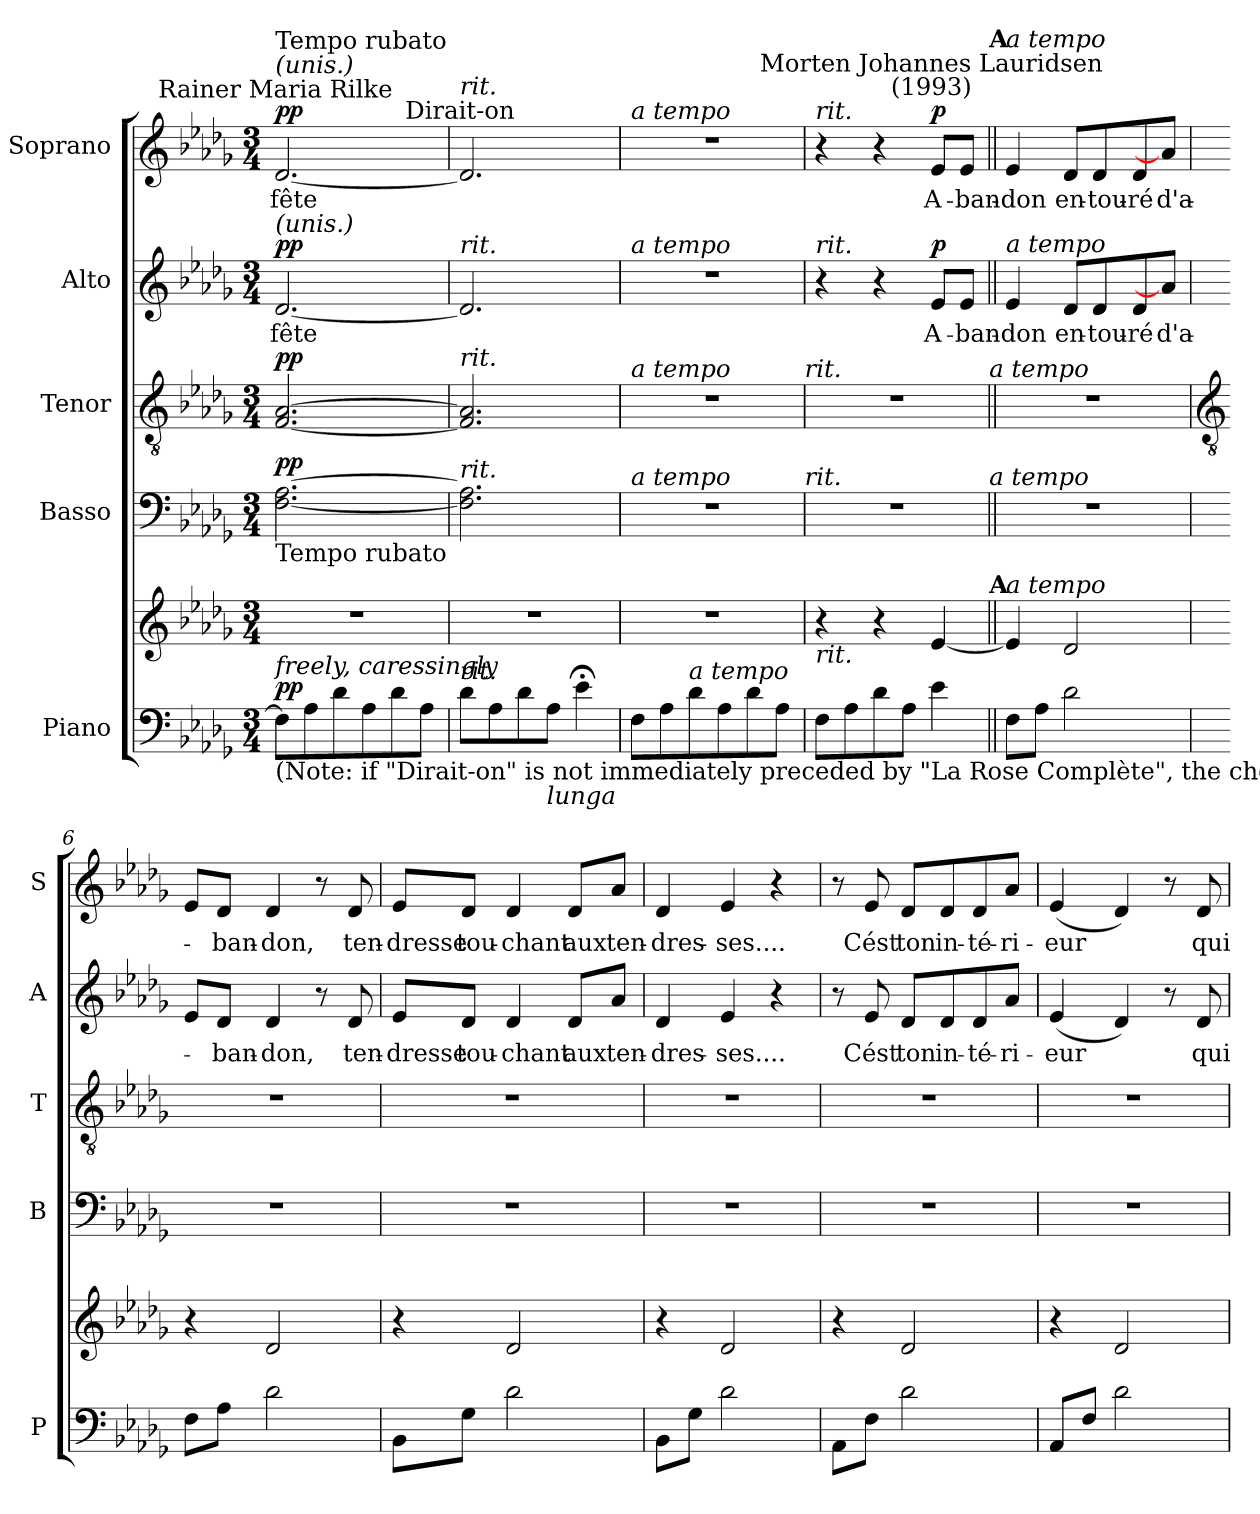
**kern	**kern	**dynam	**kern	**dynam	**kern	**dynam	**kern	**text	**dynam	**kern	**text	**dynam
*part5	*part5	*part5	*part4	*part4	*part3	*part3	*part2	*part2	*part2	*part1	*part1	*part1
*staff6	*staff5	*staff5/6	*staff4	*staff4	*staff3	*staff3	*staff2	*staff2	*staff2	*staff1	*staff1	*staff1
*I"Piano	*	*	*I"Basso	*	*I"Tenor	*	*I"Alto	*	*	*I"Soprano	*	*
*I'P	*	*	*I'B	*	*I'T	*	*I'A	*	*	*I'S	*	*
*clefF4	*clefG2	*	*clefF4	*	*clefGv2	*	*clefG2	*	*	*clefG2	*	*
*k[b-e-a-d-g-]	*k[b-e-a-d-g-]	*	*k[b-e-a-d-g-]	*	*k[b-e-a-d-g-]	*	*k[b-e-a-d-g-]	*	*	*k[b-e-a-d-g-]	*	*
*D-:	*D-:	*	*D-:	*	*D-:	*	*D-:	*	*	*D-:	*	*
*M3/4	*M3/4	*	*M3/4	*	*M3/4	*	*M3/4	*	*	*M3/4	*	*
=1	=1	=1	=1	=1	=1	=1	=1	=1	=1	=1	=1	=1
!	!	!	!	!	!	!	!	!	!	!LO:TX:a:cj:t=Rainer Maria Rilke	!	!
!	!	!	!	!	!	!	!	!	!	!LO:TX:a:i:t=(unis.)	!	!
!	!	!	!	!	!	!	!	!	!	!LO:TX:a:t=Tempo rubato	!	!
!	!	!	!	!	!	!	!LO:TX:a:i:t=(unis.)	!	!	!	!	!
!	!	!	!LO:TX:b:t=Tempo rubato	!	!	!	!	!	!	!	!	!
!LO:TX:b:t=(Note&colon; if "Dirait-on" is not immediately preceded by "La Rose Complète", the chorus will begin in measure 4)	!	!	!	!	!	!	!	!	!	!	!	!
!LO:TX:a:i:t=freely, caressingly	!	!	!	!	!	!	!	!	!	!	!	!
!	!LO:N:vis=1	!LO:DY:a=2	!	!LO:DY:a	!	!LO:DY:a	!	!LO:LY:b	!LO:DY:a	!	!LO:LY:b	!LO:DY:a
8FL]	2.r	pp	[2.F [2.A-	pp	[2.F [2.A-	pp	[2.d-	fête	pp	[2.d-	fête	pp
8A-	.	.	.	.	.	.	.	.	.	.	.	.
8d-	.	.	.	.	.	.	.	.	.	.	.	.
8A-	.	.	.	.	.	.	.	.	.	.	.	.
8d-	.	.	.	.	.	.	.	.	.	.	.	.
8A-J	.	.	.	.	.	.	.	.	.	.	.	.
*	*MM108	*	*	*	*	*	*	*	*	*	*	*
=2	=2	=2	=2	=2	=2	=2	=2	=2	=2	=2	=2	=2
*	*	*	*	*	*	*	*MM108	*	*	*MM108	*	*
!	!	!	!	!	!	!	!	!	!	!LO:TX:a:cj:t=Dirait-on	!	!
!	!	!	!	!	!	!	!	!	!	!LO:TX:a:i:t=rit.	!	!
!	!	!	!	!	!	!	!LO:TX:a:i:t=rit.	!	!	!	!	!
!	!	!	!	!	!LO:TX:a:i:t=rit.	!	!	!	!	!	!	!
!	!	!	!LO:TX:a:i:t=rit.	!	!	!	!	!	!	!	!	!
!LO:TX:a:i:t=rit.	!	!	!	!	!	!	!	!	!	!	!	!
!	!LO:N:vis=1	!	!	!	!	!	!	!	!	!	!	!
8d-L	2.r	.	2.F] 2.A-]	.	2.F] 2.A-]	.	2.d-]	.	.	2.d-]	.	.
8A-	.	.	.	.	.	.	.	.	.	.	.	.
8d-	.	.	.	.	.	.	.	.	.	.	.	.
!LO:TX:b:i:t=lunga	!	!	!	!	!	!	!	!	!	!	!	!
8A-J	.	.	.	.	.	.	.	.	.	.	.	.
4e-;<	.	.	.	.	.	.	.	.	.	.	.	.
=3	=3	=3	=3	=3	=3	=3	=3	=3	=3	=3	=3	=3
!	!	!	!	!	!	!	!	!	!	!LO:TX:a:i:t=a tempo	!	!
!	!	!	!	!	!	!	!LO:TX:a:i:t=a tempo	!	!	!	!	!
!	!	!	!	!	!LO:TX:a:i:t=a tempo	!	!	!	!	!	!	!
!	!	!	!LO:TX:a:i:t=a tempo	!	!	!	!	!	!	!	!	!
!	!LO:N:vis=1	!	!LO:N:vis=1	!	!LO:N:vis=1	!	!LO:N:vis=1	!	!	!LO:N:vis=1	!	!
8FL	2.r	.	2.r	.	2.r	.	2.r	.	.	2.r	.	.
8A-	.	.	.	.	.	.	.	.	.	.	.	.
!LO:TX:a:i:t=a tempo	!	!	!	!	!	!	!	!	!	!	!	!
8d-	.	.	.	.	.	.	.	.	.	.	.	.
8A-	.	.	.	.	.	.	.	.	.	.	.	.
8d-	.	.	.	.	.	.	.	.	.	.	.	.
8A-J	.	.	.	.	.	.	.	.	.	.	.	.
!	!	!	!	!	!LO:TX:a:i:t=rit.	!	!	!	!	!	!	!
!	!	!	!LO:TX:a:i:t=rit.	!	!	!	!	!	!	!	!	!
=4	=4	=4	=4	=4	=4	=4	=4	=4	=4	=4	=4	=4
!	!	!	!	!	!	!	!	!	!	!LO:TX:a:i:t=rit.	!	!
!	!	!	!	!	!	!	!LO:TX:a:i:t=rit.	!	!	!	!	!
!	!LO:TX:b:i:t=rit.	!	!	!	!	!	!	!	!	!	!	!
!	!	!	!LO:N:vis=1	!	!LO:N:vis=1	!	!	!	!	!	!	!
8FL	4r	.	2.r	.	2.r	.	4r	.	.	4r	.	.
8A-	.	.	.	.	.	.	.	.	.	.	.	.
8d-	4r	.	.	.	.	.	4r	.	.	4r	.	.
8A-J	.	.	.	.	.	.	.	.	.	.	.	.
!	!	!	!	!	!	!	!	!	!	!LO:TX:a:cj:t=Morten Johannes Lauridsen\n(1993)	!	!
!	!	!	!	!	!	!	!	!LO:LY:b	!LO:DY:a	!	!LO:LY:b	!LO:DY:a
4e-	(>[4e-	.	.	.	.	.	8e-L	A-	p	8e-L	A-	p
!	!	!	!	!	!	!	!	!LO:LY:b	!	!	!LO:LY:b	!
.	.	.	.	.	.	.	8e-J	-ban-	.	8e-J	-ban-	.
!	!	!	!	!	!	!	!	!	!	!LO:TX:a:B:t=A	!	!
!	!	!	!	!	!LO:TX:a:i:t=a tempo	!	!	!	!	!	!	!
!	!	!	!LO:TX:a:i:t=a tempo	!	!	!	!	!	!	!	!	!
!	!LO:TX:a:B:t=A	!	!	!	!	!	!	!	!	!	!	!
=5||	=5||	=5||	=5||	=5||	=5||	=5||	=5||	=5||	=5||	=5||	=5||	=5||
!	!	!	!	!	!	!	!	!	!	!LO:TX:a:i:t=a tempo	!	!
!	!	!	!	!	!	!	!LO:TX:a:i:t=a tempo	!	!	!	!	!
!	!LO:TX:a:i:t=a tempo	!	!	!	!	!	!	!	!	!	!	!
!	!	!	!LO:N:vis=1	!	!LO:N:vis=1	!	!	!LO:LY:b	!	!	!LO:LY:b	!
8FL	4e-]	.	2.r	.	2.r	.	4e-	-don	.	4e-	-don	.
8A-J	.	.	.	.	.	.	.	.	.	.	.	.
!	!	!	!	!	!	!	!	!LO:LY:b	!	!	!LO:LY:b	!
2d-)	2d-	.	.	.	.	.	8d-L	en-	.	8d-L	en-	.
!	!	!	!	!	!	!	!	!LO:LY:b	!	!	!LO:LY:b	!
.	.	.	.	.	.	.	8d-	-tou-	.	8d-	-tou-	.
!	!	!	!	!	!	!	!	!LO:LY:b	!	!	!LO:LY:b	!
.	.	.	.	.	.	.	8d-	-ré	.	8d-	-ré	.
!	!	!	!	!	!	!	!	!LO:LY:b	!	!	!LO:LY:b	!
.	.	.	.	.	.	.	8a-J]	d'a-	.	8a-J]	d'a-	.
!!LO:LB:g=z
=6	=6	=6	=6	=6	=6	=6	=6	=6	=6	=6	=6	=6
*	*	*	*	*	*clefGv2	*	*	*	*	*	*	*
!	!	!	!LO:N:vis=1	!	!LO:N:vis=1	!	!	!	!	!	!	!
8FL	4r	.	2.r	.	2.r	.	8e-L	.	.	8e-L	.	.
!	!	!	!	!	!	!	!	!LO:LY:b	!	!	!LO:LY:b	!
8A-J	.	.	.	.	.	.	8d-J	-ban-	.	8d-J	-ban-	.
!	!	!	!	!	!	!	!	!LO:LY:b	!	!	!LO:LY:b	!
2d-	2d-	.	.	.	.	.	4d-	-don,	.	4d-	-don,	.
.	.	.	.	.	.	.	8r	.	.	8r	.	.
!	!	!	!	!	!	!	!	!LO:LY:b	!	!	!LO:LY:b	!
.	.	.	.	.	.	.	8d-	ten-	.	8d-	ten-	.
=7	=7	=7	=7	=7	=7	=7	=7	=7	=7	=7	=7	=7
!	!	!	!LO:N:vis=1	!	!LO:N:vis=1	!	!	!LO:LY:b	!	!	!LO:LY:b	!
8BB-L	4r	.	2.r	.	2.r	.	8e-L	-dresse	.	8e-L	-dresse	.
!	!	!	!	!	!	!	!	!LO:LY:b	!	!	!LO:LY:b	!
8G-J	.	.	.	.	.	.	8d-J	tou-	.	8d-J	tou-	.
!	!	!	!	!	!	!	!	!LO:LY:b	!	!	!LO:LY:b	!
2d-	2d-	.	.	.	.	.	4d-	-chant	.	4d-	-chant	.
!	!	!	!	!	!	!	!	!LO:LY:b	!	!	!LO:LY:b	!
.	.	.	.	.	.	.	8d-L	aux	.	8d-L	aux	.
!	!	!	!	!	!	!	!	!LO:LY:b	!	!	!LO:LY:b	!
.	.	.	.	.	.	.	8a-J	ten-	.	8a-J	ten-	.
=8	=8	=8	=8	=8	=8	=8	=8	=8	=8	=8	=8	=8
!	!	!	!LO:N:vis=1	!	!LO:N:vis=1	!	!	!LO:LY:b	!	!	!LO:LY:b	!
8BB-L	4r	.	2.r	.	2.r	.	4d-	-dres-	.	4d-	-dres-	.
8G-J	.	.	.	.	.	.	.	.	.	.	.	.
!	!	!	!	!	!	!	!	!LO:LY:b	!	!	!LO:LY:b	!
2d-	2d-	.	.	.	.	.	4e-	-ses....	.	4e-	-ses....	.
.	.	.	.	.	.	.	4r	.	.	4r	.	.
=9	=9	=9	=9	=9	=9	=9	=9	=9	=9	=9	=9	=9
!	!	!	!LO:N:vis=1	!	!LO:N:vis=1	!	!	!	!	!	!	!
8AA-\L	4r	.	2.r	.	2.r	.	8r	.	.	8r	.	.
!	!	!	!	!	!	!	!	!LO:LY:b	!	!	!LO:LY:b	!
8F\J	.	.	.	.	.	.	8e-	Cést	.	8e-	Cést	.
!	!	!	!	!	!	!	!	!LO:LY:b	!	!	!LO:LY:b	!
2d-	2d-	.	.	.	.	.	8d-L	ton	.	8d-L	ton	.
!	!	!	!	!	!	!	!	!LO:LY:b	!	!	!LO:LY:b	!
.	.	.	.	.	.	.	8d-	in-	.	8d-	in-	.
!	!	!	!	!	!	!	!	!LO:LY:b	!	!	!LO:LY:b	!
.	.	.	.	.	.	.	8d-	-té-	.	8d-	-té-	.
!	!	!	!	!	!	!	!	!LO:LY:b	!	!	!LO:LY:b	!
.	.	.	.	.	.	.	8a-J	-ri-	.	8a-J	-ri-	.
=10	=10	=10	=10	=10	=10	=10	=10	=10	=10	=10	=10	=10
!	!	!	!LO:N:vis=1	!	!LO:N:vis=1	!	!	!LO:LY:b	!	!	!LO:LY:b	!
8AA-L	4r	.	2.r	.	2.r	.	(<4e-	-eur	.	(<4e-	-eur	.
8FJ	.	.	.	.	.	.	.	.	.	.	.	.
2d-	2d-	.	.	.	.	.	4d-)	.	.	4d-)	.	.
.	.	.	.	.	.	.	8r	.	.	8r	.	.
!	!	!	!	!	!	!	!	!LO:LY:b	!	!	!LO:LY:b	!
.	.	.	.	.	.	.	8d-	qui	.	8d-	qui	.
=	=	=	=	=	=	=	=	=	=	=	=	=
*-	*-	*-	*-	*-	*-	*-	*-	*-	*-	*-	*-	*-
